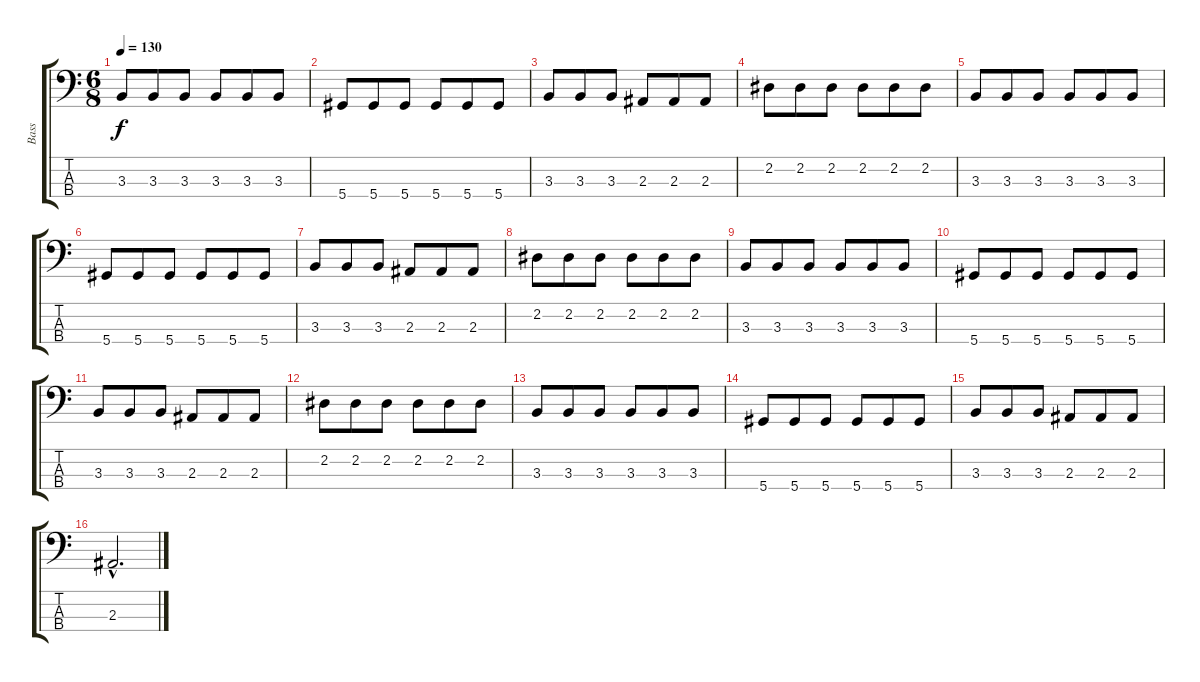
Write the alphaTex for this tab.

\track ("Bass" "Bass") {instrument electricbasspick}
\staff {score tabs}
\tuning (Gb2 Db2 Ab1 Eb1) {hide}
\ts (6 8)
\tempo 130
\clef f4
\ks c
3.3.8{dy f} 3.3.8 3.3.8 3.3.8 3.3.8 3.3.8 |
5.4.8 5.4.8 5.4.8 5.4.8 5.4.8 5.4.8 |
3.3.8 3.3.8 3.3.8 2.3.8 2.3.8 2.3.8 |
2.2.8 2.2.8 2.2.8 2.2.8 2.2.8 2.2.8 |
3.3.8 3.3.8 3.3.8 3.3.8 3.3.8 3.3.8 |
5.4.8 5.4.8 5.4.8 5.4.8 5.4.8 5.4.8 |
3.3.8 3.3.8 3.3.8 2.3.8 2.3.8 2.3.8 |
2.2.8 2.2.8 2.2.8 2.2.8 2.2.8 2.2.8 |
3.3.8 3.3.8 3.3.8 3.3.8 3.3.8 3.3.8 |
5.4.8 5.4.8 5.4.8 5.4.8 5.4.8 5.4.8 |
3.3.8 3.3.8 3.3.8 2.3.8 2.3.8 2.3.8 |
2.2.8 2.2.8 2.2.8 2.2.8 2.2.8 2.2.8 |
3.3.8 3.3.8 3.3.8 3.3.8 3.3.8 3.3.8 |
5.4.8 5.4.8 5.4.8 5.4.8 5.4.8 5.4.8 |
3.3.8{volume 0} 3.3.8 3.3.8 2.3.8 2.3.8 2.3.8 |
2.3{hac}.2{d}
